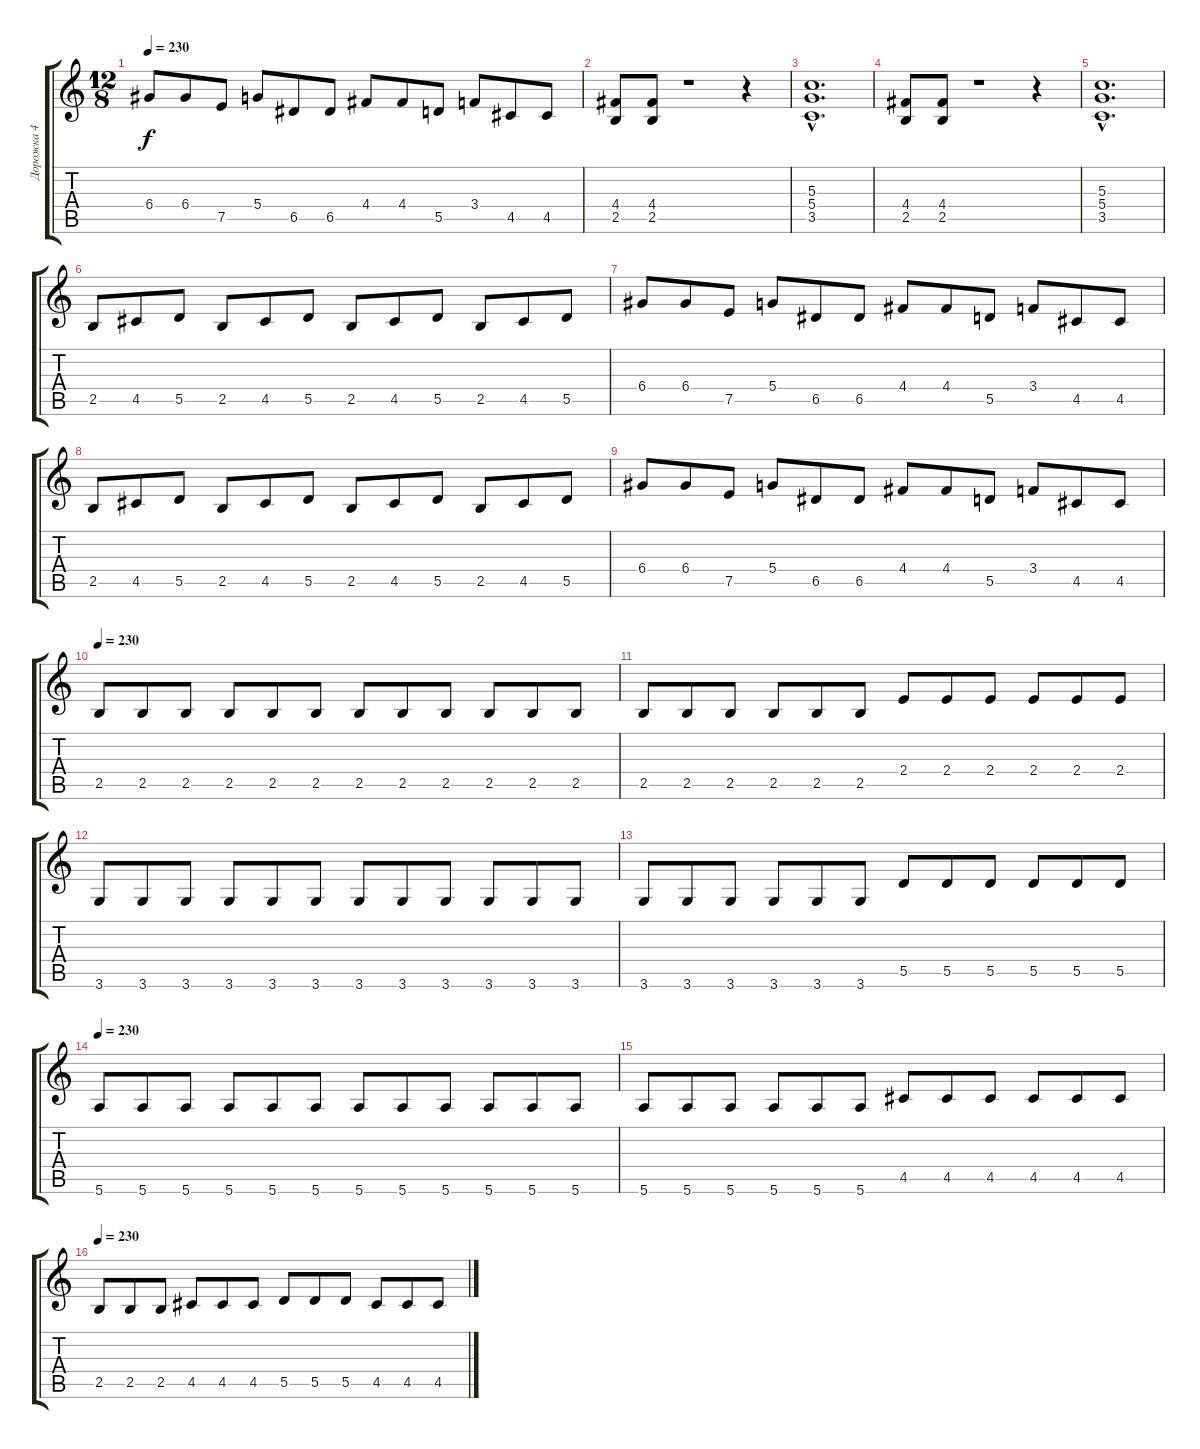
\track ("Дорожка 4" "Дорожка 4") {instrument distortionguitar}
\staff {score tabs}
\tuning (E4 B3 G3 D3 A2 E2) {hide}
\ts (12 8)
\tempo 230
\clef g2
\ks c
6.4.8{dy f} 6.4.8 7.5.8 5.4.8 6.5.8 6.5.8 4.4.8 4.4.8 5.5.8 3.4.8 4.5.8 4.5.8 |
(4.4 2.5).8 (4.4 2.5).8 r.1 r.4 |
(5.3{hac} 5.4{hac} 3.5{hac}).1{d} |
(4.4 2.5).8 (4.4 2.5).8 r.1 r.4 |
(5.3{hac} 5.4{hac} 3.5{hac}).1{d} |
2.5.8 4.5.8 5.5.8 2.5.8 4.5.8 5.5.8 2.5.8 4.5.8 5.5.8 2.5.8 4.5.8 5.5.8 |
6.4.8 6.4.8 7.5.8 5.4.8 6.5.8 6.5.8 4.4.8 4.4.8 5.5.8 3.4.8 4.5.8 4.5.8 |
2.5.8 4.5.8 5.5.8 2.5.8 4.5.8 5.5.8 2.5.8 4.5.8 5.5.8 2.5.8 4.5.8 5.5.8 |
6.4.8 6.4.8 7.5.8 5.4.8 6.5.8 6.5.8 4.4.8 4.4.8 5.5.8 3.4.8 4.5.8 4.5.8 |
\tempo 230
2.5.8 2.5.8 2.5.8 2.5.8 2.5.8 2.5.8 2.5.8 2.5.8 2.5.8 2.5.8 2.5.8 2.5.8 |
2.5.8 2.5.8 2.5.8 2.5.8 2.5.8 2.5.8 2.4.8 2.4.8 2.4.8 2.4.8 2.4.8 2.4.8 |
3.6.8 3.6.8 3.6.8 3.6.8 3.6.8 3.6.8 3.6.8 3.6.8 3.6.8 3.6.8 3.6.8 3.6.8 |
3.6.8 3.6.8 3.6.8 3.6.8 3.6.8 3.6.8 5.5.8 5.5.8 5.5.8 5.5.8 5.5.8 5.5.8 |
\tempo 230
5.6.8 5.6.8 5.6.8 5.6.8 5.6.8 5.6.8 5.6.8 5.6.8 5.6.8 5.6.8 5.6.8 5.6.8 |
5.6.8 5.6.8 5.6.8 5.6.8 5.6.8 5.6.8 4.5.8 4.5.8 4.5.8 4.5.8 4.5.8 4.5.8 |
\tempo 230
2.5.8 2.5.8 2.5.8 4.5.8 4.5.8 4.5.8 5.5.8 5.5.8 5.5.8 4.5.8 4.5.8 4.5.8
